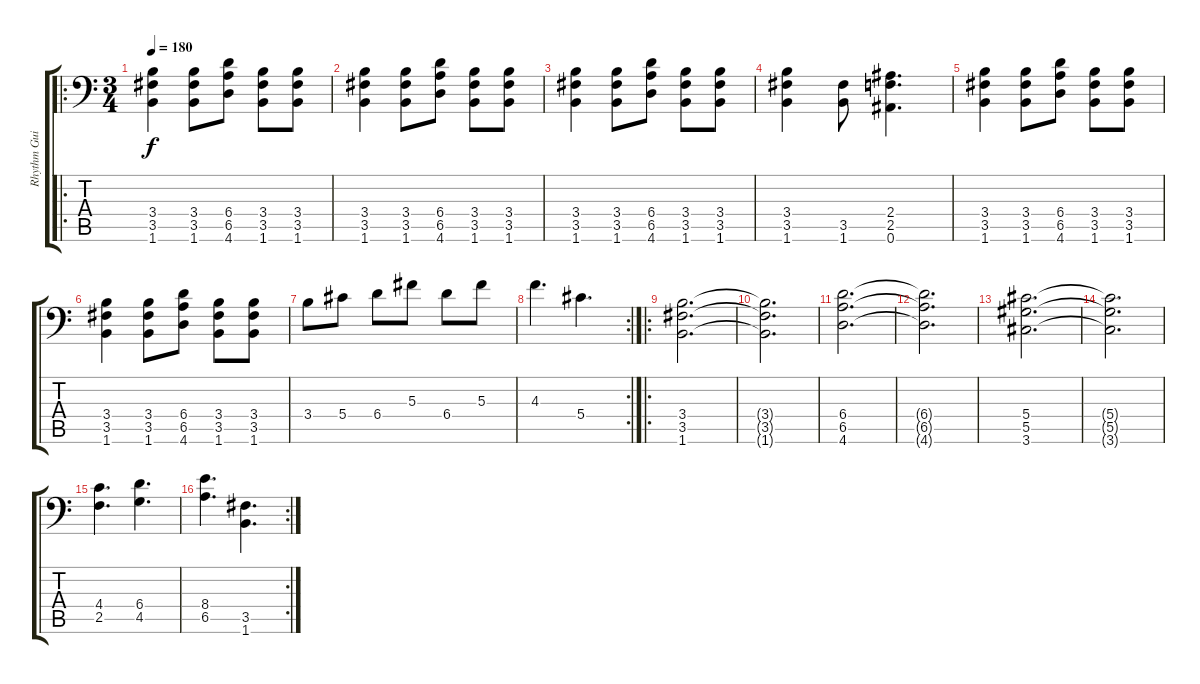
\track ("Rhythm Guitar 2" "Rhythm Gui") {instrument distortionguitar}
\staff {score tabs}
\tuning (Bb3 F3 Db3 Ab2 Eb2 Bb1) {hide}
\ro
\ts (3 4)
\tempo 180
\clef f4
\ks c
(3.4 3.5 1.6).4{dy f} (3.4 3.5 1.6).8 (6.4 6.5 4.6).8 (3.4 3.5 1.6).8 (3.4 3.5 1.6).8 |
(3.4 3.5 1.6).4 (3.4 3.5 1.6).8 (6.4 6.5 4.6).8 (3.4 3.5 1.6).8 (3.4 3.5 1.6).8 |
(3.4 3.5 1.6).4 (3.4 3.5 1.6).8 (6.4 6.5 4.6).8 (3.4 3.5 1.6).8 (3.4 3.5 1.6).8 |
(3.4 3.5 1.6).4 (3.5 1.6).8 (2.4 2.5 0.6).4{d} |
(3.4 3.5 1.6).4 (3.4 3.5 1.6).8 (6.4 6.5 4.6).8 (3.4 3.5 1.6).8 (3.4 3.5 1.6).8 |
(3.4 3.5 1.6).4 (3.4 3.5 1.6).8 (6.4 6.5 4.6).8 (3.4 3.5 1.6).8 (3.4 3.5 1.6).8 |
3.4.8 5.4.8 6.4.8 5.3.8 6.4.8 5.3.8 |
\rc 2
4.3.4{d} 5.4.4{d} |
\ro
(3.4 3.5 1.6).2{d} |
(3.4{t} 3.5{t} 1.6{t}).2{d} |
(6.4 6.5 4.6).2{d} |
(6.4{t} 6.5{t} 4.6{t}).2{d} |
(5.4 5.5 3.6).2{d} |
(5.4{t} 5.5{t} 3.6{t}).2{d} |
(4.4 2.5).4{d} (6.4 4.5).4{d} |
\rc 2
(8.4 6.5).4{d} (3.5 1.6).4{d}
